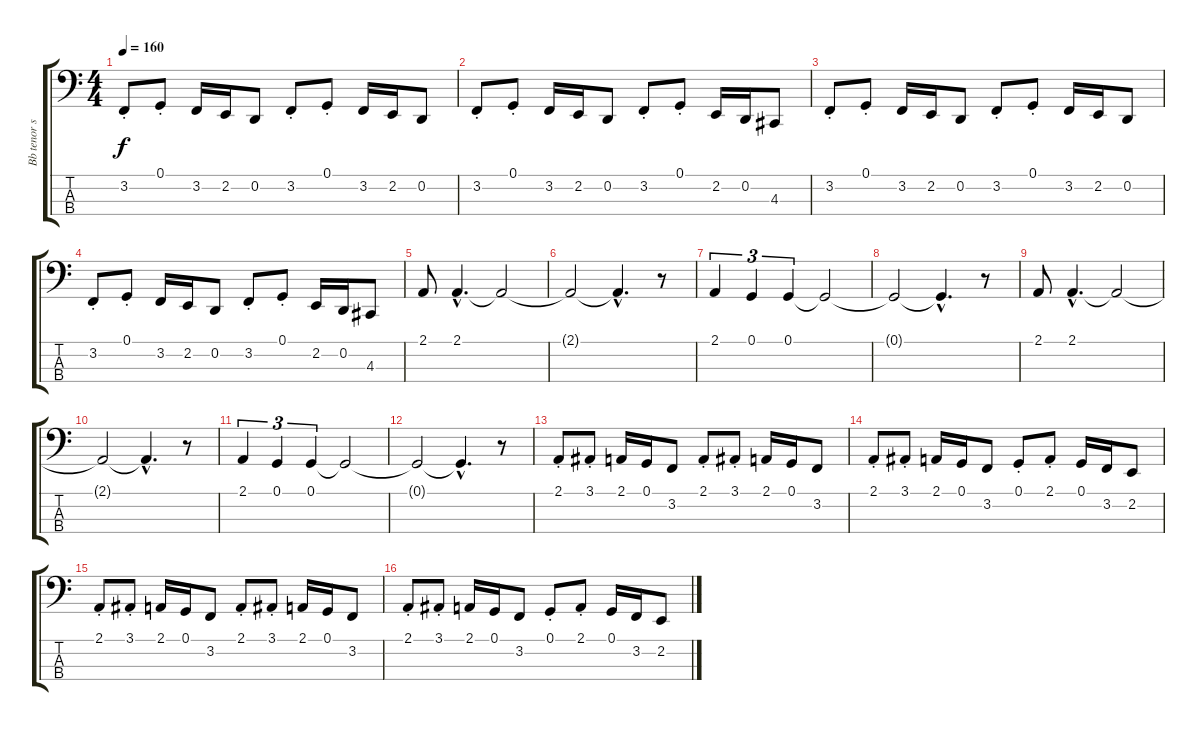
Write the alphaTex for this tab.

\track ("Bb tenor sax" "Bb tenor s") {instrument tenorsax}
\staff {score tabs}
\tuning (G2 D2 A1 E1) {hide}
\ts (4 4)
\tempo 160
\clef f4
\ks c
3.2{st}.8{dy f} 0.1{st}.8 3.2.16 2.2.16 0.2.8 3.2{st}.8 0.1{st}.8 3.2.16 2.2.16 0.2.8 |
3.2{st}.8 0.1{st}.8 3.2.16 2.2.16 0.2.8 3.2{st}.8 0.1{st}.8 2.2.16 0.2.16 4.3.8 |
3.2{st}.8 0.1{st}.8 3.2.16 2.2.16 0.2.8 3.2{st}.8 0.1{st}.8 3.2.16 2.2.16 0.2.8 |
3.2{st}.8 0.1{st}.8 3.2.16 2.2.16 0.2.8 3.2{st}.8 0.1{st}.8 2.2.16 0.2.16 4.3.8 |
2.1.8 2.1{hac}.4{d} 2.1{t}.2 |
2.1{t}.2 2.1{hac t}.4{d} r.8 |
2.1.4{tu (3 2)} 0.1.4{tu (3 2)} 0.1.4{tu (3 2)} 0.1{t}.2 |
0.1{t}.2 0.1{hac t}.4{d} r.8 |
2.1.8 2.1{hac}.4{d} 2.1{t}.2 |
2.1{t}.2 2.1{hac t}.4{d} r.8 |
2.1.4{tu (3 2)} 0.1.4{tu (3 2)} 0.1.4{tu (3 2)} 0.1{t}.2 |
0.1{t}.2 0.1{hac t}.4{d} r.8 |
2.1{st}.8 3.1{st}.8 2.1.16 0.1.16 3.2.8 2.1{st}.8 3.1{st}.8 2.1.16 0.1.16 3.2.8 |
2.1{st}.8 3.1{st}.8 2.1.16 0.1.16 3.2.8 0.1{st}.8 2.1{st}.8 0.1.16 3.2.16 2.2.8 |
2.1{st}.8 3.1{st}.8 2.1.16 0.1.16 3.2.8 2.1{st}.8 3.1{st}.8 2.1.16 0.1.16 3.2.8 |
2.1{st}.8 3.1{st}.8 2.1.16 0.1.16 3.2.8 0.1{st}.8 2.1{st}.8 0.1.16 3.2.16 2.2.8
